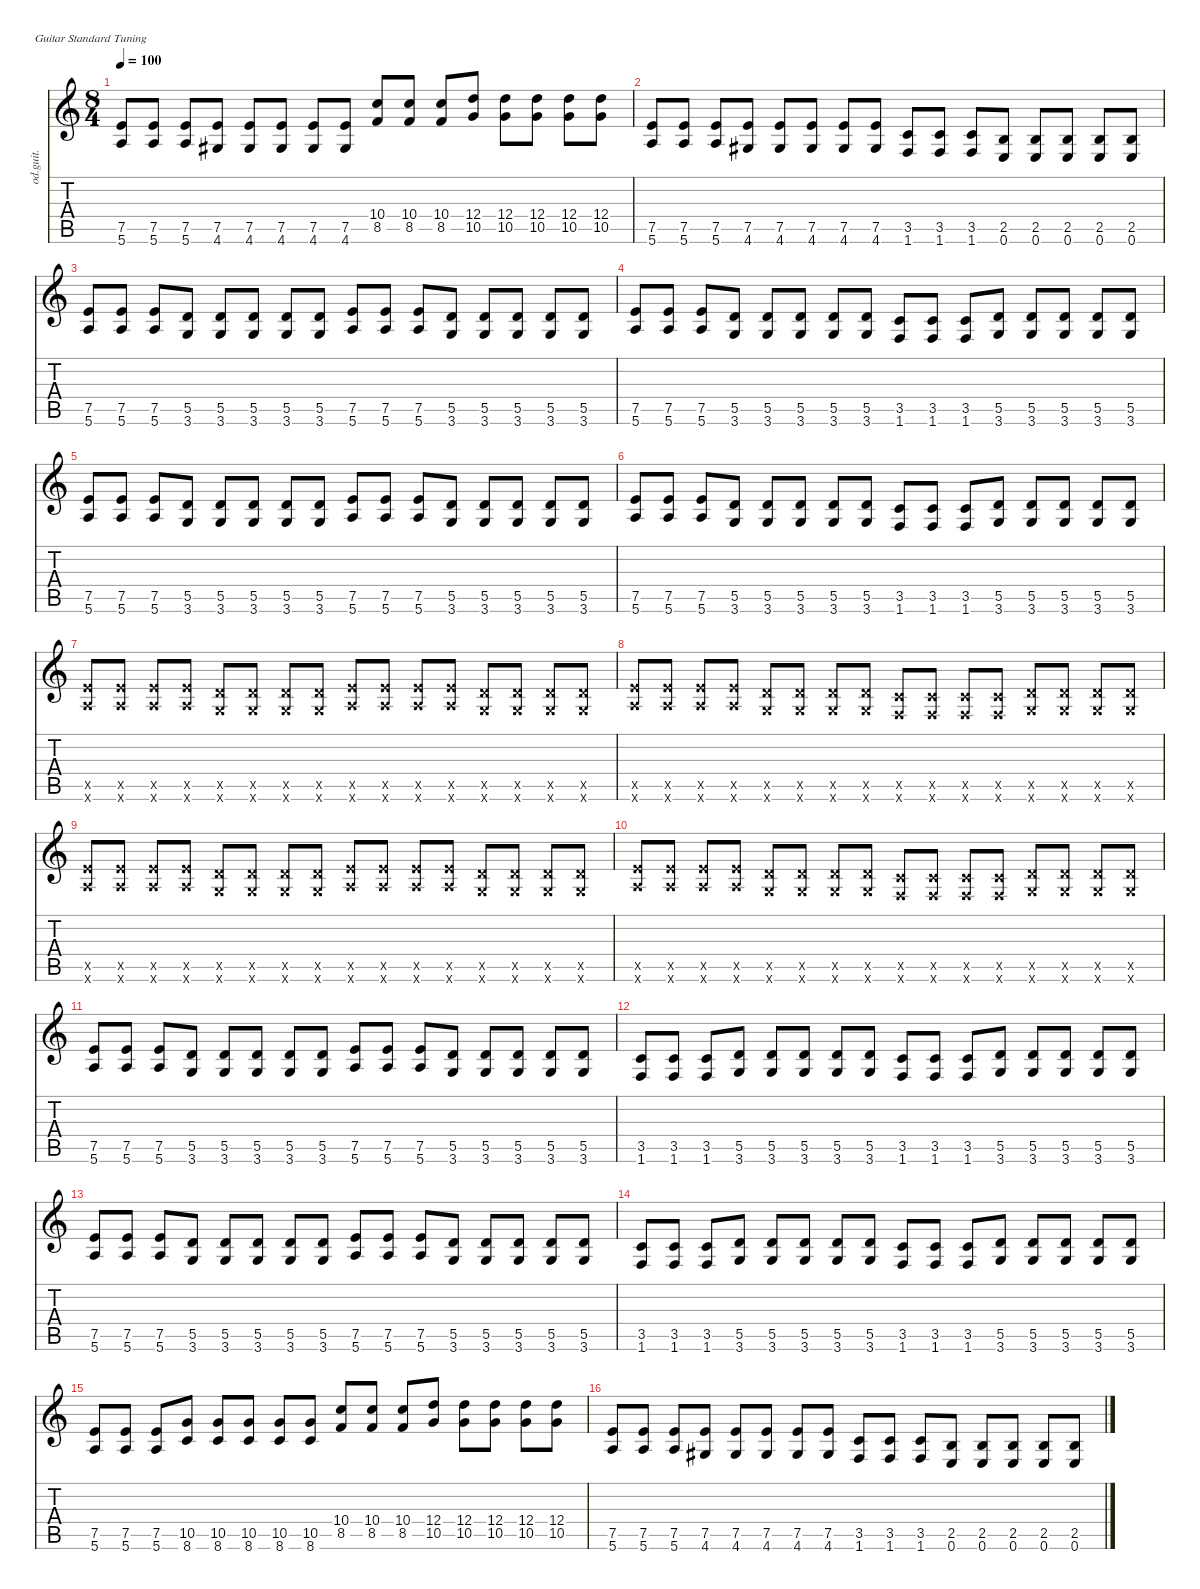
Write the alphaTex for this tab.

\defaultSystemsLayout 4
\hideDynamics
\bracketExtendMode nobrackets
\otherSystemsTrackNameOrientation horizontal
\track ("Overdriven Guitar" "od.guit.") {instrument overdrivenguitar}
\staff {score tabs}
\tuning (E4 B3 G3 D3 A2 E2)
\ts (8 4)
\tempo 100
\clef g2
\ks c
(5.6 7.5).8{dy mf beam Up} (5.6 7.5).8{beam Up} (5.6 7.5).8{beam Up} (7.5 4.6{acc #}).8{beam Up} (7.5 4.6{acc #}).8{beam Up} (7.5 4.6{acc #}).8{beam Up} (7.5 4.6{acc #}).8{beam Up} (7.5 4.6{acc #}).8{beam Up} (8.5 10.4).8{beam Up} (8.5 10.4).8{beam Up} (8.5 10.4).8{beam Up} (10.5 12.4).8{beam Up} (10.5 12.4).8{beam Down} (10.5 12.4).8{beam Down} (10.5 12.4).8{beam Down} (10.5 12.4).8{beam Down} |
(5.6 7.5).8{beam Up} (5.6 7.5).8{beam Up} (5.6 7.5).8{beam Up} (7.5 4.6{acc #}).8{beam Up} (7.5 4.6{acc #}).8{beam Up} (7.5 4.6{acc #}).8{beam Up} (7.5 4.6{acc #}).8{beam Up} (7.5 4.6{acc #}).8{beam Up} (1.6 3.5).8{beam Up} (1.6 3.5).8{beam Up} (1.6 3.5).8{beam Up} (0.6 2.5).8{beam Up} (0.6 2.5).8{beam Up} (0.6 2.5).8{beam Up} (0.6 2.5).8{beam Up} (0.6 2.5).8{beam Up} |
(5.6 7.5).8{beam Up} (5.6 7.5).8{beam Up} (5.6 7.5).8{beam Up} (3.6 5.5).8{beam Up} (5.5 3.6).8{beam Up} (5.5 3.6).8{beam Up} (5.5 3.6).8{beam Up} (5.5 3.6).8{beam Up} (5.6 7.5).8{beam Up} (5.6 7.5).8{beam Up} (5.6 7.5).8{beam Up} (3.6 5.5).8{beam Up} (5.5 3.6).8{beam Up} (5.5 3.6).8{beam Up} (5.5 3.6).8{beam Up} (5.5 3.6).8{beam Up} |
(5.6 7.5).8{beam Up} (5.6 7.5).8{beam Up} (5.6 7.5).8{beam Up} (5.5 3.6).8{beam Up} (5.5 3.6).8{beam Up} (5.5 3.6).8{beam Up} (5.5 3.6).8{beam Up} (5.5 3.6).8{beam Up} (1.6 3.5).8{beam Up} (1.6 3.5).8{beam Up} (1.6 3.5).8{beam Up} (5.5 3.6).8{beam Up} (5.5 3.6).8{beam Up} (5.5 3.6).8{beam Up} (5.5 3.6).8{beam Up} (5.5 3.6).8{beam Up} |
(5.6 7.5).8{beam Up} (5.6 7.5).8{beam Up} (5.6 7.5).8{beam Up} (3.6 5.5).8{beam Up} (5.5 3.6).8{beam Up} (5.5 3.6).8{beam Up} (5.5 3.6).8{beam Up} (5.5 3.6).8{beam Up} (5.6 7.5).8{beam Up} (5.6 7.5).8{beam Up} (5.6 7.5).8{beam Up} (3.6 5.5).8{beam Up} (5.5 3.6).8{beam Up} (5.5 3.6).8{beam Up} (5.5 3.6).8{beam Up} (5.5 3.6).8{beam Up} |
(5.6 7.5).8{beam Up} (5.6 7.5).8{beam Up} (5.6 7.5).8{beam Up} (5.5 3.6).8{beam Up} (5.5 3.6).8{beam Up} (5.5 3.6).8{beam Up} (5.5 3.6).8{beam Up} (5.5 3.6).8{beam Up} (1.6 3.5).8{beam Up} (1.6 3.5).8{beam Up} (1.6 3.5).8{beam Up} (5.5 3.6).8{beam Up} (5.5 3.6).8{beam Up} (5.5 3.6).8{beam Up} (5.5 3.6).8{beam Up} (5.5 3.6).8{beam Up} |
(5.6{x} 7.5{x}).8{beam Up} (5.6{x} 7.5{x}).8{beam Up} (5.6{x} 7.5{x}).8{beam Up} (5.6{x} 7.5{x}).8{beam Up} (3.6{x} 5.5{x}).8{beam Up} (3.6{x} 5.5{x}).8{beam Up} (3.6{x} 5.5{x}).8{beam Up} (3.6{x} 5.5{x}).8{beam Up} (5.6{x} 7.5{x}).8{beam Up} (5.6{x} 7.5{x}).8{beam Up} (5.6{x} 7.5{x}).8{beam Up} (5.6{x} 7.5{x}).8{beam Up} (3.6{x} 5.5{x}).8{beam Up} (3.6{x} 5.5{x}).8{beam Up} (3.6{x} 5.5{x}).8{beam Up} (3.6{x} 5.5{x}).8{beam Up} |
(5.6{x} 7.5{x}).8{beam Up} (5.6{x} 7.5{x}).8{beam Up} (5.6{x} 7.5{x}).8{beam Up} (5.6{x} 7.5{x}).8{beam Up} (3.6{x} 5.5{x}).8{beam Up} (3.6{x} 5.5{x}).8{beam Up} (3.6{x} 5.5{x}).8{beam Up} (3.6{x} 5.5{x}).8{beam Up} (1.6{x} 3.5{x}).8{beam Up} (1.6{x} 3.5{x}).8{beam Up} (1.6{x} 3.5{x}).8{beam Up} (1.6{x} 3.5{x}).8{beam Up} (3.6{x} 5.5{x}).8{beam Up} (3.6{x} 5.5{x}).8{beam Up} (3.6{x} 5.5{x}).8{beam Up} (3.6{x} 5.5{x}).8{beam Up} |
(5.6{x} 7.5{x}).8{beam Up} (5.6{x} 7.5{x}).8{beam Up} (5.6{x} 7.5{x}).8{beam Up} (5.6{x} 7.5{x}).8{beam Up} (3.6{x} 5.5{x}).8{beam Up} (3.6{x} 5.5{x}).8{beam Up} (3.6{x} 5.5{x}).8{beam Up} (3.6{x} 5.5{x}).8{beam Up} (5.6{x} 7.5{x}).8{beam Up} (5.6{x} 7.5{x}).8{beam Up} (5.6{x} 7.5{x}).8{beam Up} (5.6{x} 7.5{x}).8{beam Up} (3.6{x} 5.5{x}).8{beam Up} (3.6{x} 5.5{x}).8{beam Up} (3.6{x} 5.5{x}).8{beam Up} (3.6{x} 5.5{x}).8{beam Up} |
(5.6{x} 7.5{x}).8{beam Up} (5.6{x} 7.5{x}).8{beam Up} (5.6{x} 7.5{x}).8{beam Up} (5.6{x} 7.5{x}).8{beam Up} (3.6{x} 5.5{x}).8{beam Up} (3.6{x} 5.5{x}).8{beam Up} (3.6{x} 5.5{x}).8{beam Up} (3.6{x} 5.5{x}).8{beam Up} (1.6{x} 3.5{x}).8{beam Up} (1.6{x} 3.5{x}).8{beam Up} (1.6{x} 3.5{x}).8{beam Up} (1.6{x} 3.5{x}).8{beam Up} (3.6{x} 5.5{x}).8{beam Up} (3.6{x} 5.5{x}).8{beam Up} (3.6{x} 5.5{x}).8{beam Up} (3.6{x} 5.5{x}).8{beam Up} |
(5.6 7.5).8{beam Up} (5.6 7.5).8{beam Up} (5.6 7.5).8{beam Up} (3.6 5.5).8{beam Up} (5.5 3.6).8{beam Up} (5.5 3.6).8{beam Up} (5.5 3.6).8{beam Up} (5.5 3.6).8{beam Up} (5.6 7.5).8{beam Up} (5.6 7.5).8{beam Up} (5.6 7.5).8{beam Up} (3.6 5.5).8{beam Up} (5.5 3.6).8{beam Up} (5.5 3.6).8{beam Up} (5.5 3.6).8{beam Up} (5.5 3.6).8{beam Up} |
(1.6 3.5).8{beam Up} (1.6 3.5).8{beam Up} (1.6 3.5).8{beam Up} (5.5 3.6).8{beam Up} (5.5 3.6).8{beam Up} (5.5 3.6).8{beam Up} (5.5 3.6).8{beam Up} (5.5 3.6).8{beam Up} (1.6 3.5).8{beam Up} (1.6 3.5).8{beam Up} (1.6 3.5).8{beam Up} (5.5 3.6).8{beam Up} (5.5 3.6).8{beam Up} (5.5 3.6).8{beam Up} (5.5 3.6).8{beam Up} (5.5 3.6).8{beam Up} |
(5.6 7.5).8{beam Up} (5.6 7.5).8{beam Up} (5.6 7.5).8{beam Up} (3.6 5.5).8{beam Up} (5.5 3.6).8{beam Up} (5.5 3.6).8{beam Up} (5.5 3.6).8{beam Up} (5.5 3.6).8{beam Up} (5.6 7.5).8{beam Up} (5.6 7.5).8{beam Up} (5.6 7.5).8{beam Up} (3.6 5.5).8{beam Up} (5.5 3.6).8{beam Up} (5.5 3.6).8{beam Up} (5.5 3.6).8{beam Up} (5.5 3.6).8{beam Up} |
(1.6 3.5).8{beam Up} (1.6 3.5).8{beam Up} (1.6 3.5).8{beam Up} (5.5 3.6).8{beam Up} (5.5 3.6).8{beam Up} (5.5 3.6).8{beam Up} (5.5 3.6).8{beam Up} (5.5 3.6).8{beam Up} (1.6 3.5).8{beam Up} (1.6 3.5).8{beam Up} (1.6 3.5).8{beam Up} (5.5 3.6).8{beam Up} (5.5 3.6).8{beam Up} (5.5 3.6).8{beam Up} (5.5 3.6).8{beam Up} (5.5 3.6).8{beam Up} |
(5.6 7.5).8{beam Up} (5.6 7.5).8{beam Up} (5.6 7.5).8{beam Up} (10.5 8.6).8{beam Up} (10.5 8.6).8{beam Up} (10.5 8.6).8{beam Up} (10.5 8.6).8{beam Up} (10.5 8.6).8{beam Up} (8.5 10.4).8{beam Up} (8.5 10.4).8{beam Up} (8.5 10.4).8{beam Up} (10.5 12.4).8{beam Up} (10.5 12.4).8{beam Down} (10.5 12.4).8{beam Down} (10.5 12.4).8{beam Down} (10.5 12.4).8{beam Down} |
(5.6 7.5).8{beam Up} (5.6 7.5).8{beam Up} (5.6 7.5).8{beam Up} (7.5 4.6{acc #}).8{beam Up} (7.5 4.6{acc #}).8{beam Up} (7.5 4.6{acc #}).8{beam Up} (7.5 4.6{acc #}).8{beam Up} (7.5 4.6{acc #}).8{beam Up} (1.6 3.5).8{beam Up} (1.6 3.5).8{beam Up} (1.6 3.5).8{beam Up} (0.6 2.5).8{beam Up} (0.6 2.5).8{beam Up} (0.6 2.5).8{beam Up} (0.6 2.5).8{beam Up} (0.6 2.5).8{beam Up}
